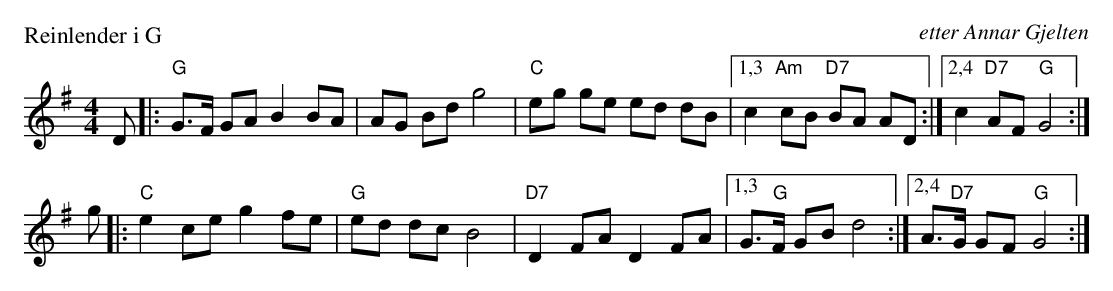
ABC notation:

X:1
P: Reinlender i G
O: etter Annar Gjelten
M: 4/4
L: 1/8
K: G
D |: "G"G>F GA B2 BA | AG Bd g4 | "C"eg ge ed dB |1,3 c2 "Am"cB "D7"BA AD :|2,4 c2 "D7"AF "G"G4 :|
g |: "C"e2 ce g2 fe | "G"ed dc B4 | "D7"D2 FA D2 FA |1,3 G>"G"F GB d4 :|2,4 A>"D7"G GF "G"G4 :|
